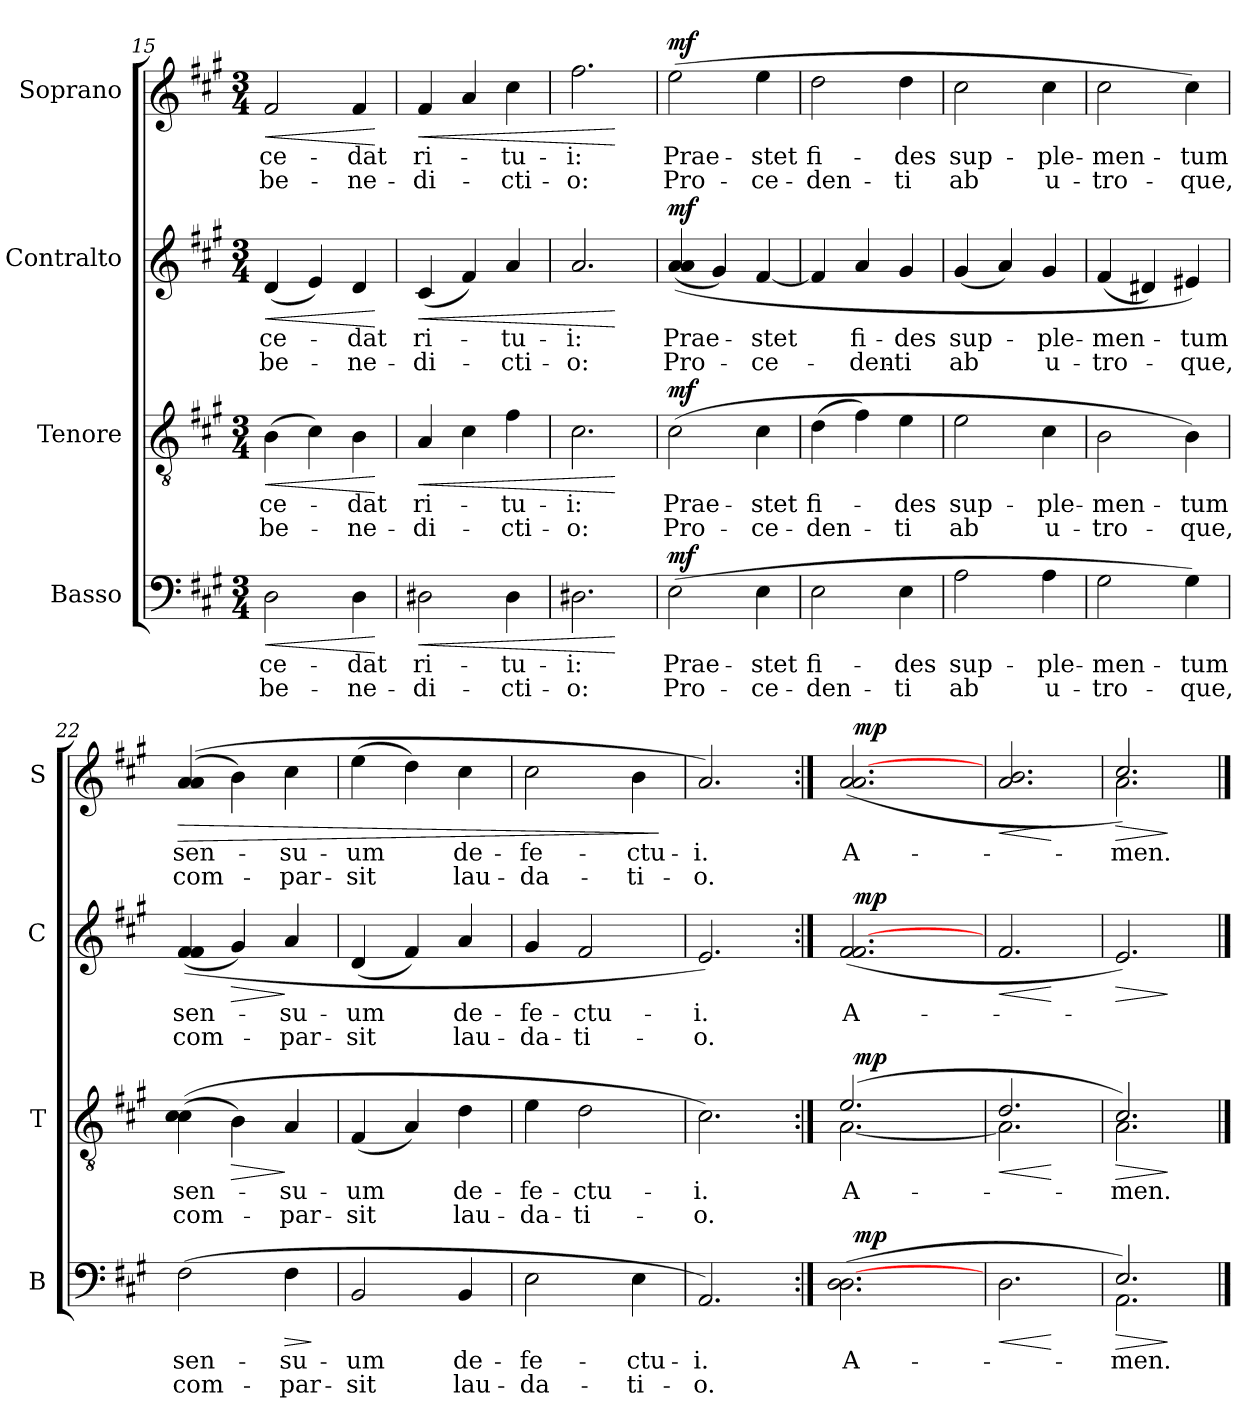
**kern	**text	**text	**dynam	**kern	**text	**text	**dynam	**kern	**text	**text	**dynam	**kern	**text	**text	**dynam
*part4	*part4	*part4	*part4	*part3	*part3	*part3	*part3	*part2	*part2	*part2	*part2	*part1	*part1	*part1	*part1
*staff4	*staff4	*staff4	*staff4	*staff3	*staff3	*staff3	*staff3	*staff2	*staff2	*staff2	*staff2	*staff1	*staff1	*staff1	*staff1
*I"Basso	*	*	*	*I"Tenore	*	*	*	*I"Contralto	*	*	*	*I"Soprano	*	*	*
*I'B	*	*	*	*I'T	*	*	*	*I'C	*	*	*	*I'S	*	*	*
*clefF4	*	*	*	*clefGv2	*	*	*	*clefG2	*	*	*	*clefG2	*	*	*
*k[f#c#g#]	*	*	*	*k[f#c#g#]	*	*	*	*k[f#c#g#]	*	*	*	*k[f#c#g#]	*	*	*
*A:	*	*	*	*A:	*	*	*	*A:	*	*	*	*A:	*	*	*
*M3/4	*	*	*	*M3/4	*	*	*	*M3/4	*	*	*	*M3/4	*	*	*
=15	=15	=15	=15	=15	=15	=15	=15	=15	=15	=15	=15	=15	=15	=15	=15
!	!LO:LY:b	!LO:LY:b	!LO:HP:b	!	!LO:LY:b	!LO:LY:b	!LO:HP:b	!	!LO:LY:b	!LO:LY:b	!LO:HP:b	!	!LO:LY:b	!LO:LY:b	!LO:HP:b
2D\	ce-	be-	<	(>4B\	ce-	be-	<	(<4d/	ce-	be-	<	2f#/	ce-	be-	<
.	.	.	.	4c#\)	.	.	.	4e/)	.	.	.	.	.	.	.
!	!LO:LY:b	!LO:LY:b	!	!	!LO:LY:b	!LO:LY:b	!	!	!LO:LY:b	!LO:LY:b	!	!	!LO:LY:b	!LO:LY:b	!
4D\	-dat	-ne-	.	4B\	-dat	-ne-	.	4d/	-dat	-ne-	.	4f#/	-dat	-ne-	.
.	.	.	[	.	.	.	[	.	.	.	[	.	.	.	[
!!LO:PB:g=z
=16	=16	=16	=16	=16	=16	=16	=16	=16	=16	=16	=16	=16	=16	=16	=16
!	!LO:LY:b	!LO:LY:b	!LO:HP:b	!	!LO:LY:b	!LO:LY:b	!LO:HP:b	!	!LO:LY:b	!LO:LY:b	!LO:HP:b	!	!LO:LY:b	!LO:LY:b	!LO:HP:b
2D#X\	ri-	-di-	<	4A/	ri-	-di-	<	(<4c#/	ri-	-di-	<	4f#/	ri-	-di-	<
.	.	.	.	4c#\	.	.	.	4f#/)	.	.	.	4a/	.	.	.
!	!LO:LY:b	!LO:LY:b	!	!	!LO:LY:b	!LO:LY:b	!	!	!LO:LY:b	!LO:LY:b	!	!	!LO:LY:b	!LO:LY:b	!
4D#\	-tu-	-cti-	.	4f#\	-tu-	-cti-	.	4a/	-tu-	-cti-	.	4cc#\	-tu-	-cti-	.
=17	=17	=17	=17	=17	=17	=17	=17	=17	=17	=17	=17	=17	=17	=17	=17
!	!LO:LY:b	!LO:LY:b	!	!	!LO:LY:b	!LO:LY:b	!	!	!LO:LY:b	!LO:LY:b	!	!	!LO:LY:b	!LO:LY:b	!
2.D#X\	-i:	-o:	.	2.c#\	-i:	-o:	.	2.a/	-i:	-o:	.	2.ff#\	-i:	-o:	.
.	.	.	[	.	.	.	[	.	.	.	[	.	.	.	[
=18	=18	=18	=18	=18	=18	=18	=18	=18	=18	=18	=18	=18	=18	=18	=18
!	!LO:LY:b	!LO:LY:b	!LO:DY:a	!	!LO:LY:b	!LO:LY:b	!LO:DY:a	!	!LO:LY:b	!LO:LY:b	!LO:DY:a	!	!LO:LY:b	!LO:LY:b	!LO:DY:a
(>2E\	Prae-	Pro-	mf	(>2c#\	Prae-	Pro-	mf	(<(>4a/ 4a/	Prae-	Pro-	mf	(>2ee\	Prae-	Pro-	mf
.	.	.	.	.	.	.	.	4g#/)	.	.	.	.	.	.	.
!	!LO:LY:b	!LO:LY:b	!	!	!LO:LY:b	!LO:LY:b	!	!	!LO:LY:b	!LO:LY:b	!	!	!LO:LY:b	!LO:LY:b	!
4E\	-stet	-ce-	.	4c#\	-stet	-ce-	.	[<4f#/	-stet	-ce-	.	4ee\	-stet	-ce-	.
=19	=19	=19	=19	=19	=19	=19	=19	=19	=19	=19	=19	=19	=19	=19	=19
!	!LO:LY:b	!LO:LY:b	!	!	!LO:LY:b	!LO:LY:b	!	!	!	!	!	!	!LO:LY:b	!LO:LY:b	!
2E\	fi-	-den-	.	(>4d\	fi-	-den-	.	4f#/]	.	.	.	2dd\	fi-	-den-	.
!	!	!	!	!	!	!	!	!	!LO:LY:b	!LO:LY:b	!	!	!	!	!
.	.	.	.	4f#\)	.	.	.	4a/	fi-	-den-	.	.	.	.	.
!	!LO:LY:b	!LO:LY:b	!	!	!LO:LY:b	!LO:LY:b	!	!	!LO:LY:b	!LO:LY:b	!	!	!LO:LY:b	!LO:LY:b	!
4E\	-des	-ti	.	4e\	-des	-ti	.	4g#/	-des	-ti	.	4dd\	-des	-ti	.
=20	=20	=20	=20	=20	=20	=20	=20	=20	=20	=20	=20	=20	=20	=20	=20
!	!LO:LY:b	!LO:LY:b	!	!	!LO:LY:b	!LO:LY:b	!	!	!LO:LY:b	!LO:LY:b	!	!	!LO:LY:b	!LO:LY:b	!
2A\	sup-	ab	.	2e\	sup-	ab	.	(<4g#/	sup-	ab	.	2cc#\	sup-	ab	.
.	.	.	.	.	.	.	.	4a/)	.	.	.	.	.	.	.
!	!LO:LY:b	!LO:LY:b	!	!	!LO:LY:b	!LO:LY:b	!	!	!LO:LY:b	!LO:LY:b	!	!	!LO:LY:b	!LO:LY:b	!
4A\	-ple-	u-	.	4c#\	-ple-	u-	.	4g#/	-ple-	u-	.	4cc#\	-ple-	u-	.
=21	=21	=21	=21	=21	=21	=21	=21	=21	=21	=21	=21	=21	=21	=21	=21
!	!LO:LY:b	!LO:LY:b	!	!	!LO:LY:b	!LO:LY:b	!	!	!LO:LY:b	!LO:LY:b	!	!	!LO:LY:b	!LO:LY:b	!
2G#\	-men-	-tro-	.	2B\	-men-	-tro-	.	(<4f#/	-men-	-tro-	.	2cc#\	-men-	-tro-	.
.	.	.	.	.	.	.	.	4d#X/)	.	.	.	.	.	.	.
!	!LO:LY:b	!LO:LY:b	!	!	!LO:LY:b	!LO:LY:b	!	!	!LO:LY:b	!LO:LY:b	!	!	!LO:LY:b	!LO:LY:b	!
4G#\)	-tum	-que,	.	4B\)	-tum	-que,	.	4e#X/)	-tum	-que,	.	4cc#\)	-tum	-que,	.
!!LO:LB:g=z
=22	=22	=22	=22	=22	=22	=22	=22	=22	=22	=22	=22	=22	=22	=22	=22
!	!LO:LY:b	!LO:LY:b	!	!	!LO:LY:b	!LO:LY:b	!	!	!LO:LY:b	!LO:LY:b	!	!	!LO:LY:b	!LO:LY:b	!LO:HP:b
(>2F#\	sen-	com-	.	(>(>4c#\ 4c#\	sen-	com-	.	(<(>4f#/ 4f#/	sen-	com-	.	(>(>4a/ 4a/	sen-	com-	>
!	!	!	!	!	!	!	!LO:HP:b	!	!	!	!LO:HP:b	!	!	!	!
.	.	.	.	4B\)	.	.	>	4g#/)	.	.	>	4b\)	.	.	.
!	!LO:LY:b	!LO:LY:b	!LO:HP:b	!	!LO:LY:b	!LO:LY:b	!	!	!LO:LY:b	!LO:LY:b	!	!	!LO:LY:b	!LO:LY:b	!
4F#\	-su-	-par-	>	4A/	-su-	-par-	]	4a/	-su-	-par-	]	4cc#\	-su-	-par-	.
.	.	.	]	.	.	.	.	.	.	.	.	.	.	.	.
=23	=23	=23	=23	=23	=23	=23	=23	=23	=23	=23	=23	=23	=23	=23	=23
!	!LO:LY:b	!LO:LY:b	!	!	!LO:LY:b	!LO:LY:b	!	!	!LO:LY:b	!LO:LY:b	!	!	!LO:LY:b	!LO:LY:b	!
2BB/	-um	-sit	.	(<4F#/	-um	-sit	.	(<4d/	-um	-sit	.	(>4ee\	-um	-sit	.
.	.	.	.	4A/)	.	.	.	4f#/)	.	.	.	4dd\)	.	.	.
!	!LO:LY:b	!LO:LY:b	!	!	!LO:LY:b	!LO:LY:b	!	!	!LO:LY:b	!LO:LY:b	!	!	!LO:LY:b	!LO:LY:b	!
4BB/	de-	lau-	.	4d\	de-	lau-	.	4a/	de-	lau-	.	4cc#\	de-	lau-	.
=24	=24	=24	=24	=24	=24	=24	=24	=24	=24	=24	=24	=24	=24	=24	=24
!	!LO:LY:b	!LO:LY:b	!	!	!LO:LY:b	!LO:LY:b	!	!	!LO:LY:b	!LO:LY:b	!	!	!LO:LY:b	!LO:LY:b	!
2E\	-fe-	-da-	.	4e\	-fe-	-da-	.	4g#/	-fe-	-da-	.	2cc#\	-fe-	-da-	.
!	!	!	!	!	!LO:LY:b	!LO:LY:b	!	!	!LO:LY:b	!LO:LY:b	!	!	!	!	!
.	.	.	.	2d\	-ctu-	-ti-	.	2f#/	-ctu-	-ti-	.	.	.	.	.
!	!LO:LY:b	!LO:LY:b	!	!	!	!	!	!	!	!	!	!	!LO:LY:b	!LO:LY:b	!
4E\	-ctu-	-ti-	.	.	.	.	.	.	.	.	.	4b\	-ctu-	-ti-	.
.	.	.	.	.	.	.	.	.	.	.	.	.	.	.	]
=25	=25	=25	=25	=25	=25	=25	=25	=25	=25	=25	=25	=25	=25	=25	=25
!	!LO:LY:b	!LO:LY:b	!	!	!LO:LY:b	!LO:LY:b	!	!	!LO:LY:b	!LO:LY:b	!	!	!LO:LY:b	!LO:LY:b	!
2.AA/)	-i.	-o.	.	2.c#\)	-i.	-o.	.	2.e/)	-i.	-o.	.	2.a/)	-i.	-o.	.
=26:|!	=26:|!	=26:|!	=26:|!	=26:|!	=26:|!	=26:|!	=26:|!	=26:|!	=26:|!	=26:|!	=26:|!	=26:|!	=26:|!	=26:|!	=26:|!
!	!LO:LY:b	!	!	!	!LO:LY:b	!	!	!	!LO:LY:b	!	!	!	!LO:LY:b	!	!
*^	*	*	*	*^	*	*	*	*^	*	*	*	*^	*	*	*
*	*	*	*	*	*	*^	*	*	*	*	*	*	*	*	*	*	*	*	*
(>2.D\ [>2.D\	32ryy	A-	.	.	(>2.e/	[<2.A\	32ryy	A-	.	.	(>2.f#/ [<2.f#/	32ryy	A-	.	.	(>2.a/ [<2.a/	32ryy	A-	.	.
!	!	!	!	!LO:DY:a	!	!	!	!	!	!LO:DY:a	!	!	!	!	!LO:DY:a	!	!	!	!	!LO:DY:a
.	2ryy	.	.	mp	.	.	2ryy	.	.	mp	.	2ryy	.	.	mp	.	2ryy	.	.	mp
.	8..ryy	.	.	.	.	.	8..ryy	.	.	.	.	8..ryy	.	.	.	.	8..ryy	.	.	.
=27	=27	=27	=27	=27	=27	=27	=27	=27	=27	=27	=27	=27	=27	=27	=27	=27	=27	=27	=27	=27
!	!	!	!	!LO:HP:b	!	!	!	!	!	!LO:HP:b	!	!	!	!	!LO:HP:b	!	!	!	!	!LO:HP:b
*v	*v	*	*	*	*	*	*	*	*	*	*v	*v	*	*	*	*v	*v	*	*	*
*	*	*	*	*	*v	*v	*	*	*	*	*	*	*	*	*	*	*
2.D\	.	.	<	2.d/	2.A\]	.	.	<	2.f#/	.	.	<	2.a/ 2.b/	.	.	<
*	*	*	*	*v	*v	*	*	*	*	*	*	*	*	*	*	*
.	.	.	[	.	.	.	[	.	.	.	[	.	.	.	[
=28	=28	=28	=28	=28	=28	=28	=28	=28	=28	=28	=28	=28	=28	=28	=28
!	!LO:LY:b	!	!LO:HP:b	!	!LO:LY:b	!	!LO:HP:b	!	!	!	!LO:HP:b	!	!LO:LY:b	!	!LO:HP:b
*^	*	*	*	*^	*	*	*	*	*	*	*	*^	*	*	*
2.E/)	2.AA\	-men.	.	>	2.c#/)	2.A\	-men.	.	>	2.e/)	.	.	>	2.cc#/)	2.a\	-men.	.	>
*v	*v	*	*	*	*	*	*	*	*	*	*	*	*	*v	*v	*	*	*
*	*	*	*	*v	*v	*	*	*	*	*	*	*	*	*	*	*
.	.	.	]	.	.	.	]	.	.	.	]	.	.	.	]
==	==	==	==	==	==	==	==	==	==	==	==	==	==	==	==
*-	*-	*-	*-	*-	*-	*-	*-	*-	*-	*-	*-	*-	*-	*-	*-
